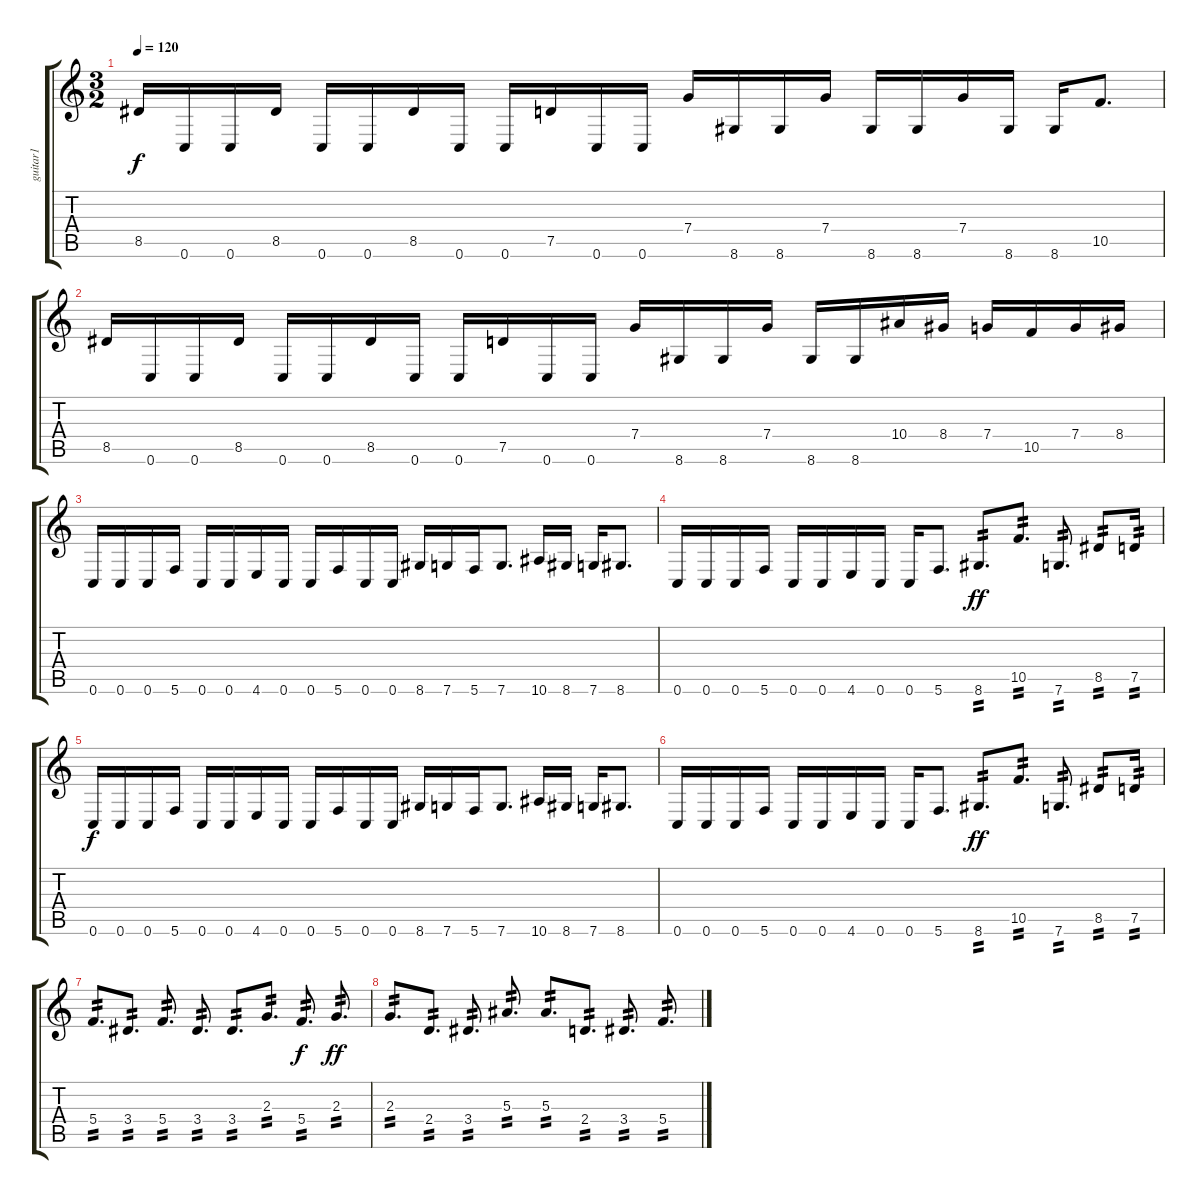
\track ("guitar1" "guitar1") {instrument distortionguitar}
\staff {score tabs}
\tuning (D4 A3 F3 C3 G2 C2) {hide}
\ts (3 2)
\tempo 120
\clef g2
\ks c
8.5.16{dy f} 0.6.16 0.6.16 8.5.16 0.6.16 0.6.16 8.5.16 0.6.16 0.6.16 7.5.16 0.6.16 0.6.16 7.4.16 8.6.16 8.6.16 7.4.16 8.6.16 8.6.16 7.4.16 8.6.16 8.6.16 10.5.8{d} |
8.5.16 0.6.16 0.6.16 8.5.16 0.6.16 0.6.16 8.5.16 0.6.16 0.6.16 7.5.16 0.6.16 0.6.16 7.4.16 8.6.16 8.6.16 7.4.16 8.6.16 8.6.16 10.4.16 8.4.16 7.4.16 10.5.16 7.4.16 8.4.16 |
0.6.16 0.6.16 0.6.16 5.6.16 0.6.16 0.6.16 4.6.16 0.6.16 0.6.16 5.6.16 0.6.16 0.6.16 8.6.16 7.6.16 5.6.16 7.6.8{d} 10.6.16 8.6.16 7.6.16 8.6.8{d} |
0.6.16 0.6.16 0.6.16 5.6.16 0.6.16 0.6.16 4.6.16 0.6.16 0.6.16 5.6.8{d} 8.6.8{d tp 2 dy ff} 10.5.8{d tp 2} 7.6.8{d tp 2} 8.5.8{tp 2} 7.5.16{tp 2} |
0.6.16{dy f} 0.6.16 0.6.16 5.6.16 0.6.16 0.6.16 4.6.16 0.6.16 0.6.16 5.6.16 0.6.16 0.6.16 8.6.16 7.6.16 5.6.16 7.6.8{d} 10.6.16 8.6.16 7.6.16 8.6.8{d} |
0.6.16 0.6.16 0.6.16 5.6.16 0.6.16 0.6.16 4.6.16 0.6.16 0.6.16 5.6.8{d} 8.6.8{d tp 2 dy ff} 10.5.8{d tp 2} 7.6.8{d tp 2} 8.5.8{tp 2} 7.5.16{tp 2} |
5.4.8{d tp 2} 3.4.8{d tp 2} 5.4.8{d tp 2} 3.4.8{d tp 2} 3.4.8{d tp 2} 2.3.8{d tp 2} 5.4.8{d tp 2 dy f} 2.3.8{d tp 2 dy ff} |
2.3.8{d tp 2} 2.4.8{d tp 2} 3.4.8{d tp 2} 5.3.8{d tp 2} 5.3.8{d tp 2} 2.4.8{d tp 2} 3.4.8{d tp 2} 5.4.8{d tp 2}
